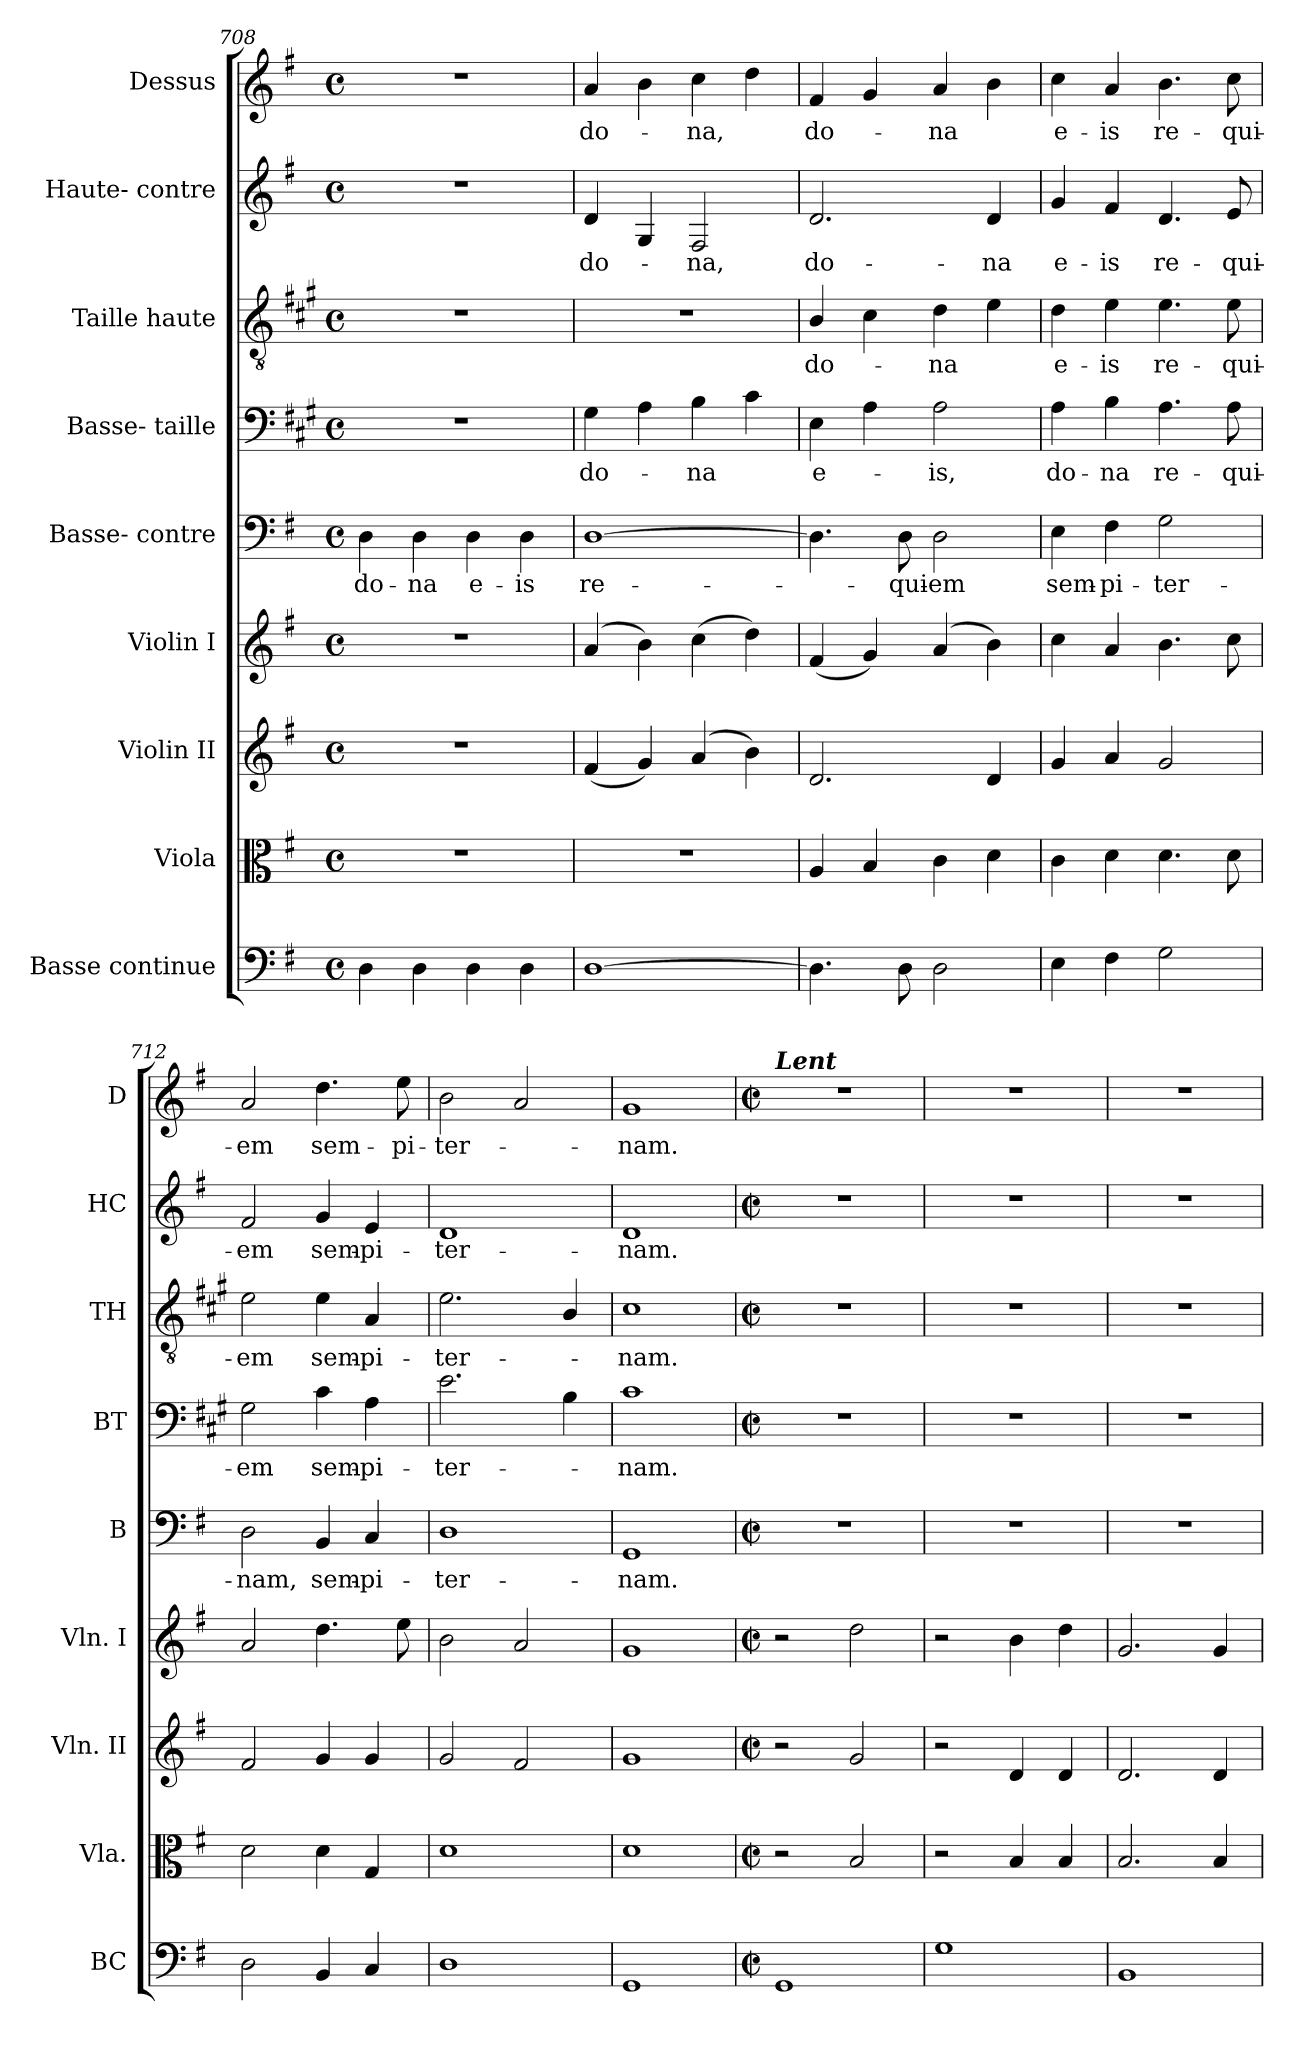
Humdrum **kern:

**kern	**kern	**kern	**kern	**kern	**text	**kern	**text	**kern	**text	**kern	**text	**kern	**text
*part9	*part8	*part7	*part6	*part5	*part5	*part4	*part4	*part3	*part3	*part2	*part2	*part1	*part1
*staff9	*staff8	*staff7	*staff6	*staff5	*staff5	*staff4	*staff4	*staff3	*staff3	*staff2	*staff2	*staff1	*staff1
*I"Basse  continue	*I"Viola	*I"Violin II	*I"Violin I	*I"Basse- contre	*	*I"Basse- taille	*	*I"Taille haute	*	*I"Haute- contre	*	*I"Dessus	*
*I'BC	*I'Vla.	*I'Vln. II	*I'Vln. I	*I'B	*	*I'BT	*	*I'TH	*	*I'HC	*	*I'D	*
*clefF4	*clefC3	*clefG2	*clefG2	*clefF4	*	*clefF4	*	*clefGv2	*	*clefG2	*	*clefG2	*
*	*	*	*	*	*	*ITrd1c2	*	*ITrd1c2	*	*	*	*	*
*k[f#]	*k[f#]	*k[f#]	*k[f#]	*k[f#]	*	*k[f#]	*	*k[f#]	*	*k[f#]	*	*k[f#]	*
*G:	*G:	*G:	*G:	*G:	*	*G:	*	*G:	*	*G:	*	*G:	*
*M4/4	*M4/4	*M4/4	*M4/4	*M4/4	*	*M4/4	*	*M4/4	*	*M4/4	*	*M4/4	*
*met(c)	*met(c)	*met(c)	*met(c)	*met(c)	*	*met(c)	*	*met(c)	*	*met(c)	*	*met(c)	*
=708	=708	=708	=708	=708	=708	=708	=708	=708	=708	=708	=708	=708	=708
!	!	!	!	!	!LO:LY:b	!	!	!	!	!	!	!	!
4D\	1r	1r	1r	4D\	do-	1r	.	1r	.	1r	.	1r	.
!	!	!	!	!	!LO:LY:b	!	!	!	!	!	!	!	!
4D\	.	.	.	4D\	-na	.	.	.	.	.	.	.	.
!	!	!	!	!	!LO:LY:b	!	!	!	!	!	!	!	!
4D\	.	.	.	4D\	e-	.	.	.	.	.	.	.	.
!	!	!	!	!	!LO:LY:b	!	!	!	!	!	!	!	!
4D\	.	.	.	4D\	-is	.	.	.	.	.	.	.	.
=709	=709	=709	=709	=709	=709	=709	=709	=709	=709	=709	=709	=709	=709
!	!	!	!	!	!LO:LY:b	!	!LO:LY:b	!	!	!	!LO:LY:b	!	!LO:LY:b
[1D	1r	(<4f#/	(>4a/	[1D	re-	4F#\	do-	1r	.	4d/	do-	4a/	do-
.	.	4g/)	4b\)	.	.	4G\	.	.	.	4G/	.	4b\	.
!	!	!	!	!	!	!	!LO:LY:b	!	!	!	!LO:LY:b	!	!LO:LY:b
.	.	(>4a/	(>4cc\	.	.	4A\	-na	.	.	2F#/	-na,	4cc\	-na,
.	.	4b\)	4dd\)	.	.	4B\	.	.	.	.	.	4dd\	.
=710	=710	=710	=710	=710	=710	=710	=710	=710	=710	=710	=710	=710	=710
!	!	!	!	!	!	!	!LO:LY:b	!	!LO:LY:b	!	!LO:LY:b	!	!LO:LY:b
4.D\]	4A/	2.d/	(<4f#/	4.D\]	.	4D\	e-	4A/	do-	2.d/	do-	4f#/	do-
.	4B/	.	4g/)	.	.	4G\	.	4B\	.	.	.	4g/	.
!	!	!	!	!	!LO:LY:b	!	!	!	!	!	!	!	!
8D\	.	.	.	8D\	-qui-	.	.	.	.	.	.	.	.
!	!	!	!	!	!LO:LY:b	!	!LO:LY:b	!	!LO:LY:b	!	!	!	!LO:LY:b
2D\	4c\	.	(>4a/	2D\	-em	2G\	-is,	4c\	-na	.	.	4a/	-na
!	!	!	!	!	!	!	!	!	!	!	!LO:LY:b	!	!
.	4d\	4d/	4b\)	.	.	.	.	4d\	.	4d/	-na	4b\	.
=711	=711	=711	=711	=711	=711	=711	=711	=711	=711	=711	=711	=711	=711
!	!	!	!	!	!LO:LY:b	!	!LO:LY:b	!	!LO:LY:b	!	!LO:LY:b	!	!LO:LY:b
4E\	4c\	4g/	4cc\	4E\	sem-	4G\	do-	4c\	e-	4g/	e-	4cc\	e-
!	!	!	!	!	!LO:LY:b	!	!LO:LY:b	!	!LO:LY:b	!	!LO:LY:b	!	!LO:LY:b
4F#\	4d\	4a/	4a/	4F#\	-pi-	4A\	-na	4d\	-is	4f#/	-is	4a/	-is
!	!	!	!	!	!LO:LY:b	!	!LO:LY:b	!	!LO:LY:b	!	!LO:LY:b	!	!LO:LY:b
2G\	4.d\	2g/	4.b\	2G\	-ter-	4.G\	re-	4.d\	re-	4.d/	re-	4.b\	re-
!	!	!	!	!	!	!	!LO:LY:b	!	!LO:LY:b	!	!LO:LY:b	!	!LO:LY:b
.	8d\	.	8cc\	.	.	8G\	-qui-	8d\	-qui-	8e/	-qui-	8cc\	-qui-
=712	=712	=712	=712	=712	=712	=712	=712	=712	=712	=712	=712	=712	=712
!	!	!	!	!	!LO:LY:b	!	!LO:LY:b	!	!LO:LY:b	!	!LO:LY:b	!	!LO:LY:b
2D\	2d\	2f#>/	2a>/	2D\	-nam,	2F#\	-em	2d\	-em	2f#/	-em	2a>/	-em
!	!	!	!	!	!LO:LY:b	!	!LO:LY:b	!	!LO:LY:b	!	!LO:LY:b	!	!LO:LY:b
4BB/	4d\	4g/	4.dd\	4BB/	sem-	4B\	sem-	4d\	sem-	4g/	sem-	4.dd\	sem-
!	!	!	!	!	!LO:LY:b	!	!LO:LY:b	!	!LO:LY:b	!	!LO:LY:b	!	!
4C/	4G/	4g/	.	4C/	-pi-	4G\	-pi-	4G/	-pi-	4e/	-pi-	.	.
!	!	!	!	!	!	!	!	!	!	!	!	!	!LO:LY:b
.	.	.	8ee\	.	.	.	.	.	.	.	.	8ee\	-pi-
=713	=713	=713	=713	=713	=713	=713	=713	=713	=713	=713	=713	=713	=713
!	!	!	!	!	!LO:LY:b	!	!LO:LY:b	!	!LO:LY:b	!	!LO:LY:b	!	!LO:LY:b
1D	1d	2g/	2b\	1D	-ter-	2.d\	-ter-	2.d\	-ter-	1d	-ter-	2b\	-ter-
.	.	2f#>/	2a>/	.	.	.	.	.	.	.	.	2a>/	.
.	.	.	.	.	.	4A\	.	4A/	.	.	.	.	.
=714	=714	=714	=714	=714	=714	=714	=714	=714	=714	=714	=714	=714	=714
!	!	!	!	!	!LO:LY:b	!	!LO:LY:b	!	!LO:LY:b	!	!LO:LY:b	!	!LO:LY:b
1GG	1d	1g	1g	1GG	-nam.	1B	-nam.	1B	-nam.	1d	-nam.	1g	-nam.
!!LO:LB:g=z
=715!	=715!	=715!	=715!	=715!	=715!	=715!	=715!	=715!	=715!	=715!	=715!	=715!	=715!
*M2/2	*M2/2	*M2/2	*M2/2	*M2/2	*	*M2/2	*	*M2/2	*	*M2/2	*	*M2/2	*
*met(c|)	*met(c|)	*met(c|)	*met(c|)	*met(c|)	*	*met(c|)	*	*met(c|)	*	*met(c|)	*	*met(c|)	*
!	!	!	!	!	!	!	!	!	!	!	!	!LO:TX:a:Bi:t=Lent	!
1GG	2r	2r	2r	1r	.	1r	.	1r	.	1r	.	1r	.
.	2B/	2g/	2dd\	.	.	.	.	.	.	.	.	.	.
=716	=716	=716	=716	=716	=716	=716	=716	=716	=716	=716	=716	=716	=716
1G	2r	2r	2r	1r	.	1r	.	1r	.	1r	.	1r	.
.	4B/	4d/	4b\	.	.	.	.	.	.	.	.	.	.
.	4B/	4d/	4dd\	.	.	.	.	.	.	.	.	.	.
=717	=717	=717	=717	=717	=717	=717	=717	=717	=717	=717	=717	=717	=717
1BB	2.B/	2.d/	2.g/	1r	.	1r	.	1r	.	1r	.	1r	.
.	4B/	4d/	4g/	.	.	.	.	.	.	.	.	.	.
=	=	=	=	=	=	=	=	=	=	=	=	=	=
*-	*-	*-	*-	*-	*-	*-	*-	*-	*-	*-	*-	*-	*-
